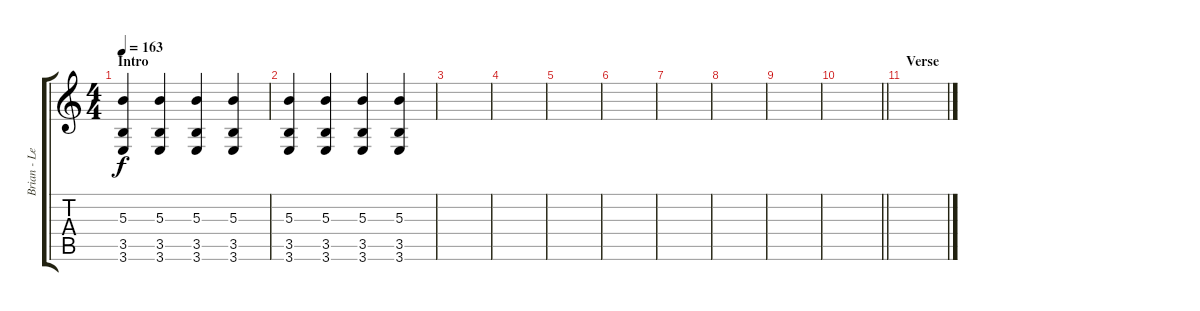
\track ("Brian - Lead Guitar Overdub" "Brian - Le") {instrument overdrivenguitar}
\staff {score tabs}
\tuning (Eb4 Bb3 Gb3 Db3 Ab2 Db2) {hide}
\ts (4 4)
\section ("" "Intro")
\tempo 163
\clef g2
\ks c
(5.3 3.5 3.6).4{dy f instrument overdrivenguitar} (5.3 3.5 3.6).4 (5.3 3.5 3.6).4 (5.3 3.5 3.6).4 |
(5.3 3.5 3.6).4 (5.3 3.5 3.6).4 (5.3 3.5 3.6).4 (5.3 3.5 3.6).4 |
|
|
|
|
|
|
|
\barLineRight lightlight
|
\section ("" "Verse")
